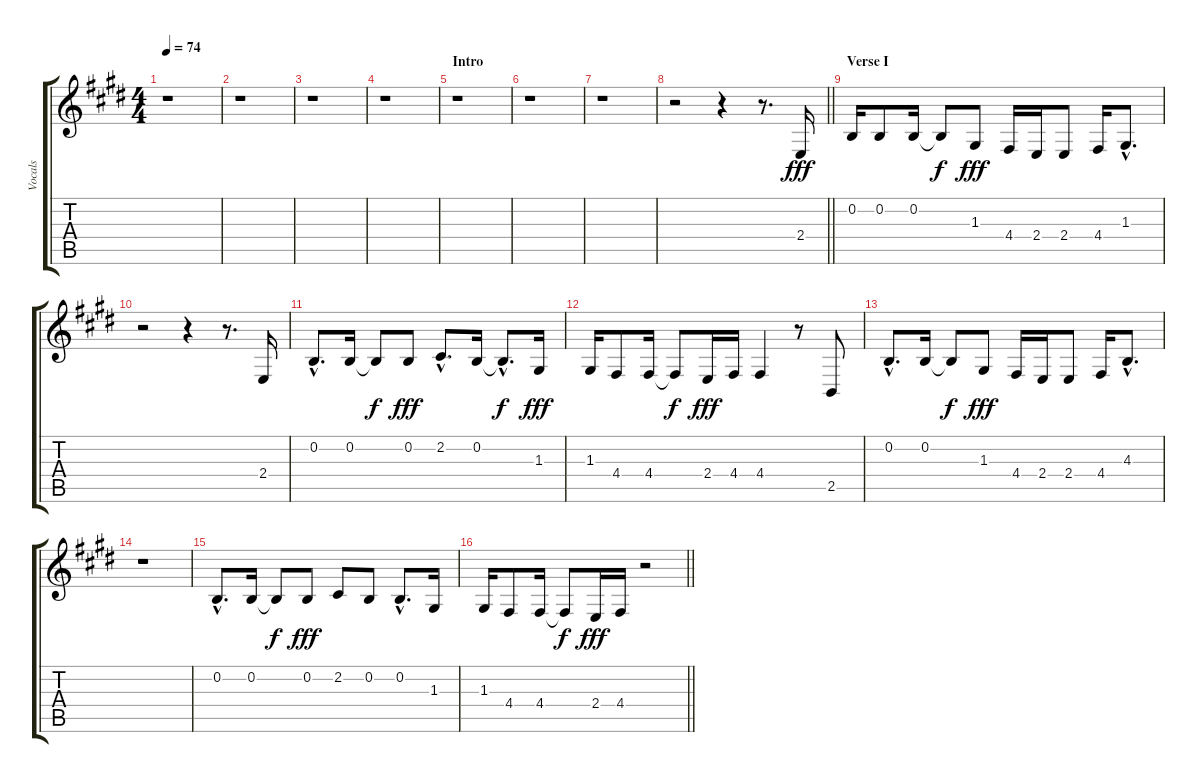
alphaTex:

\track ("Vocals" "Vocals") {instrument lead6voice}
\staff {score tabs}
\tuning (E4 B3 G3 D3 A2 E2) {hide}
\ts (4 4)
\tempo 74
\clef g2
\ks e
r.1{dy fff instrument lead6voice} |
r.1 |
r.1 |
r.1 |
\section ("" "Intro")
r.1 |
r.1 |
r.1 |
\barLineRight lightlight
r.2 r.4 r.8{d} 2.4.16 |
\section ("" "Verse I")
0.2.16 0.2.8 0.2.16 0.2{t}.8{dy f} 1.3.8{dy fff} 4.4.16 2.4.16 2.4.8 4.4.16 1.3{hac}.8{d} |
r.2 r.4 r.8{d} 2.4.16 |
0.2{hac}.8{d} 0.2.16 0.2{t}.8{dy f} 0.2.8{dy fff} 2.2{hac}.8{d} 0.2.16 0.2{hac t}.8{d dy f} 1.3.16{dy fff} |
1.3.16 4.4.8 4.4.16 4.4{t}.8{dy f} 2.4.16{dy fff} 4.4.16 4.4.4 r.8 2.5.8 |
0.2{hac}.8{d} 0.2.16 0.2{t}.8{dy f} 1.3.8{dy fff} 4.4.16 2.4.16 2.4.8 4.4.16 4.3{hac}.8{d} |
r.1 |
0.2{hac}.8{d} 0.2.16 0.2{t}.8{dy f} 0.2.8{dy fff} 2.2.8 0.2.8 0.2{hac}.8{d} 1.3.16 |
\barLineRight lightlight
1.3.16 4.4.8 4.4.16 4.4{t}.8{dy f} 2.4.16{dy fff} 4.4.16 r.2
